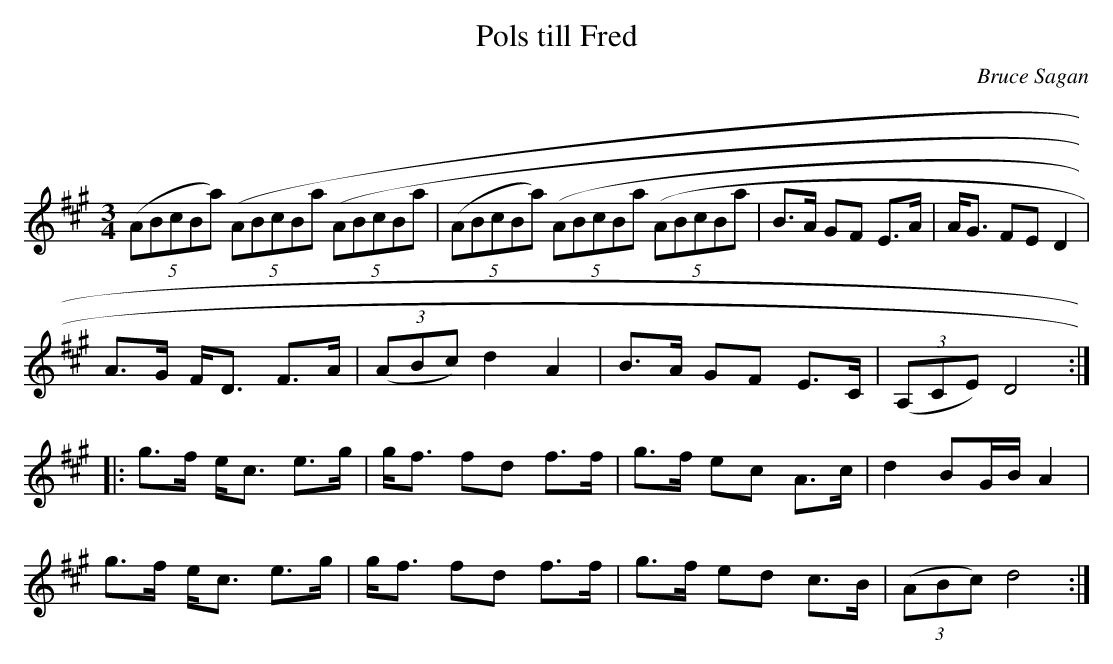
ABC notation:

X:1
T:Pols till Fred
C:Bruce Sagan
M:3/4
L:1/8
K:A
(5(ABcBa) (5(ABcBa (5(ABcBa | (5(ABcBa) (5(ABcBa (5(ABcBa | B>A GF E>A | A<G FE D2 |
A>G F<D F>A | (3(ABc) d2 A2 | B>A GF E>C | (3(A,CE) D4 :|
|: g>f e<c e>g | g<f fd f>f | g>f ec A>c | d2 BG/B/ A2 |
g>f e<c e>g | g<f fd f>f | g>f ed c>B | (3(ABc) d4 :|
